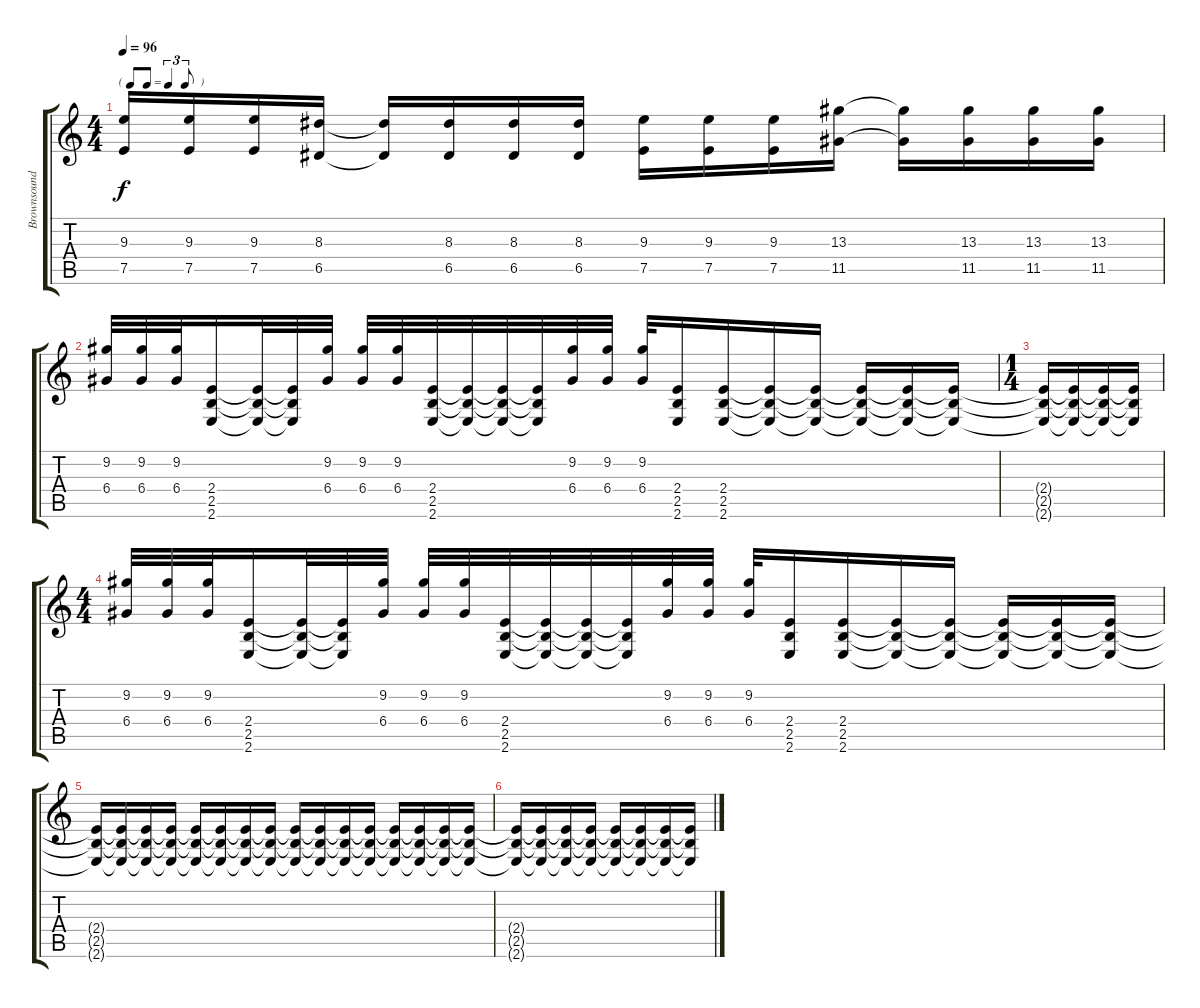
\track ("Brownsound" "Brownsound") {instrument distortionguitar}
\staff {score tabs}
\tuning (E4 B3 G3 D3 A2 D2) {hide}
\ts (4 4)
\tf triplet8th
\tempo 96
\clef g2
\ks c
(9.3 7.5).16{dy f} (9.3 7.5).16 (9.3 7.5).16 (8.3 6.5).16 (8.3{t} 6.5{t}).16 (8.3 6.5).16 (8.3 6.5).16 (8.3 6.5).16 (9.3 7.5).16 (9.3 7.5).16 (9.3 7.5).16 (13.3 11.5).16 (13.3{t} 11.5{t}).16 (13.3 11.5).16 (13.3 11.5).16 (13.3 11.5).16 |
(9.2 6.4).32 (9.2 6.4).32 (9.2 6.4).32 (2.4 2.5 2.6).16 (2.4{t} 2.5{t} 2.6{t}).32 (2.4{t} 2.5{t} 2.6{t}).32 (9.2 6.4).32 (9.2 6.4).32 (9.2 6.4).32 (2.4 2.5 2.6).32 (2.4{t} 2.5{t} 2.6{t}).32 (2.4{t} 2.5{t} 2.6{t}).32 (2.4{t} 2.5{t} 2.6{t}).32 (9.2 6.4).32 (9.2 6.4).32 (9.2 6.4).32 (2.4 2.5 2.6).16 (2.4 2.5 2.6).16 (2.4{t} 2.5{t} 2.6{t}).16 (2.4{t} 2.5{t} 2.6{t}).16 (2.4{t} 2.5{t} 2.6{t}).16 (2.4{t} 2.5{t} 2.6{t}).16 (2.4{t} 2.5{t} 2.6{t}).16 |
\ts (1 4)
(2.4{t} 2.5{t} 2.6{t}).16 (2.4{t} 2.5{t} 2.6{t}).16 (2.4{t} 2.5{t} 2.6{t}).16 (2.4{t} 2.5{t} 2.6{t}).16 |
\ts (4 4)
(9.2 6.4).32 (9.2 6.4).32 (9.2 6.4).32 (2.4 2.5 2.6).16 (2.4{t} 2.5{t} 2.6{t}).32 (2.4{t} 2.5{t} 2.6{t}).32 (9.2 6.4).32 (9.2 6.4).32 (9.2 6.4).32 (2.4 2.5 2.6).32 (2.4{t} 2.5{t} 2.6{t}).32 (2.4{t} 2.5{t} 2.6{t}).32 (2.4{t} 2.5{t} 2.6{t}).32 (9.2 6.4).32 (9.2 6.4).32 (9.2 6.4).32 (2.4 2.5 2.6).16 (2.4 2.5 2.6).16{volume 0} (2.4{t} 2.5{t} 2.6{t}).16 (2.4{t} 2.5{t} 2.6{t}).16 (2.4{t} 2.5{t} 2.6{t}).16 (2.4{t} 2.5{t} 2.6{t}).16 (2.4{t} 2.5{t} 2.6{t}).16 |
(2.4{t} 2.5{t} 2.6{t}).16 (2.4{t} 2.5{t} 2.6{t}).16 (2.4{t} 2.5{t} 2.6{t}).16 (2.4{t} 2.5{t} 2.6{t}).16 (2.4{t} 2.5{t} 2.6{t}).16 (2.4{t} 2.5{t} 2.6{t}).16 (2.4{t} 2.5{t} 2.6{t}).16 (2.4{t} 2.5{t} 2.6{t}).16 (2.4{t} 2.5{t} 2.6{t}).16 (2.4{t} 2.5{t} 2.6{t}).16 (2.4{t} 2.5{t} 2.6{t}).16 (2.4{t} 2.5{t} 2.6{t}).16 (2.4{t} 2.5{t} 2.6{t}).16 (2.4{t} 2.5{t} 2.6{t}).16 (2.4{t} 2.5{t} 2.6{t}).16 (2.4{t} 2.5{t} 2.6{t}).16 |
(2.4{t} 2.5{t} 2.6{t}).16 (2.4{t} 2.5{t} 2.6{t}).16 (2.4{t} 2.5{t} 2.6{t}).16 (2.4{t} 2.5{t} 2.6{t}).16 (2.4{t} 2.5{t} 2.6{t}).16 (2.4{t} 2.5{t} 2.6{t}).16 (2.4{t} 2.5{t} 2.6{t}).16 (2.4{t} 2.5{t} 2.6{t}).16
